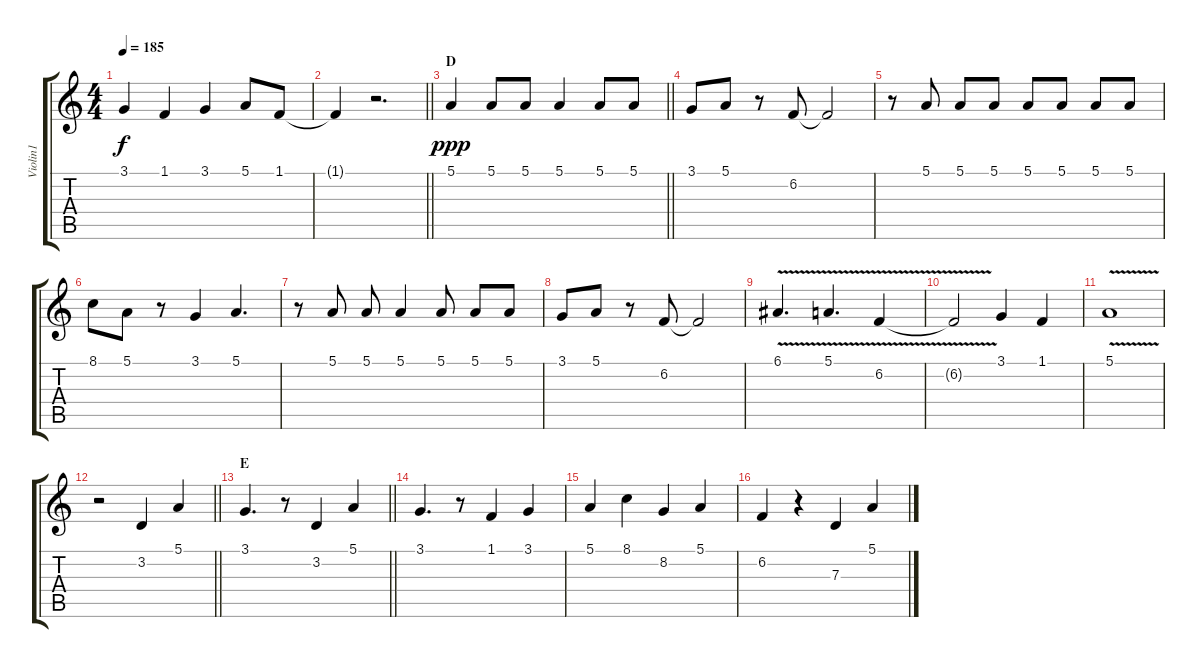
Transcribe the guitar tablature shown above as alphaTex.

\track ("Violin1" "Violin1") {instrument flute}
\staff {score tabs}
\tuning (E4 B3 G3 D3 A2 E2) {hide}
\ts (4 4)
\tempo 185
\clef g2
\ks c
3.1.4{dy f} 1.1.4 3.1.4 5.1.8 1.1.8 |
\barLineRight lightlight
1.1{t}.4 r.2{d} |
\section ("" "D")
\barLineRight lightlight
5.1.4{dy ppp} 5.1.8 5.1.8 5.1.4 5.1.8 5.1.8 |
3.1.8 5.1.8 r.8 6.2.8 6.2{t}.2 |
r.8 5.1.8 5.1.8 5.1.8 5.1.8 5.1.8 5.1.8 5.1.8 |
8.1.8 5.1.8 r.8 3.1.4 5.1.4{d} |
r.8 5.1.8 5.1.8 5.1.4 5.1.8 5.1.8 5.1.8 |
3.1.8 5.1.8 r.8 6.2.8 6.2{t}.2 |
6.1{v}.4{d} 5.1{v}.4{d} 6.2{v}.4 |
6.2{t}.2 3.1.4 1.1.4 |
5.1{v}.1 |
\barLineRight lightlight
r.2 3.2.4 5.1.4 |
\section ("" "E")
\barLineRight lightlight
3.1.4{d} r.8 3.2.4 5.1.4 |
3.1.4{d} r.8 1.1.4 3.1.4 |
5.1.4 8.1.4 8.2.4 5.1.4 |
6.2.4 r.4 7.3.4 5.1.4
